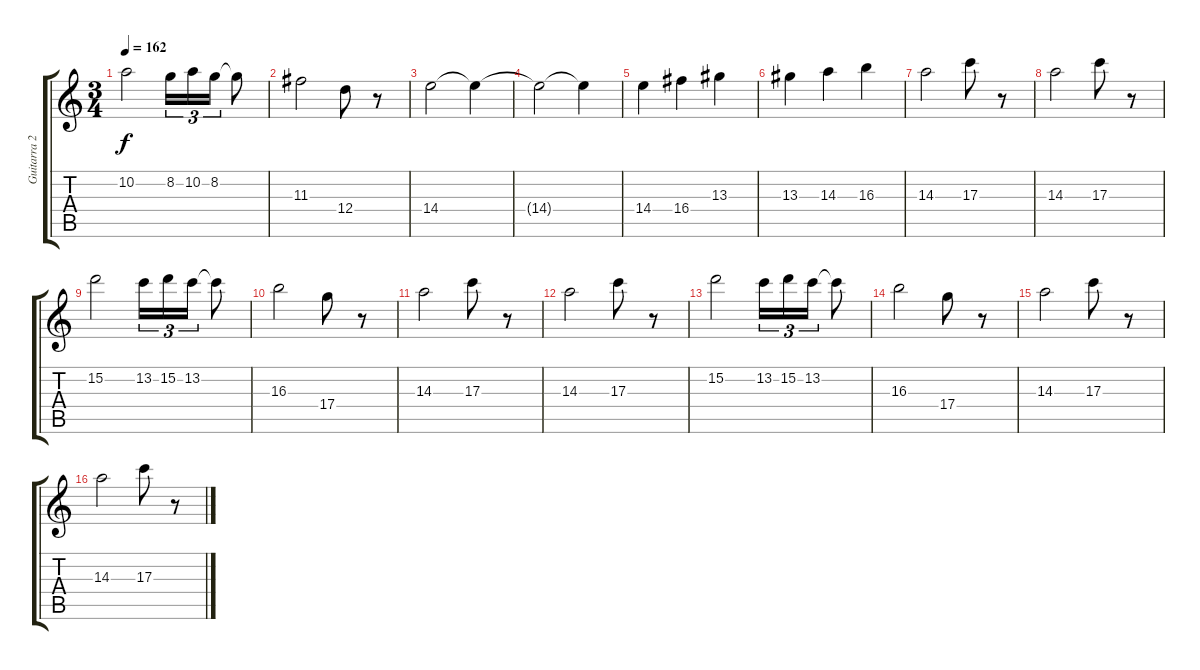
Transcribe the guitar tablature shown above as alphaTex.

\track ("Guitarra 2" "Guitarra 2") {instrument acousticguitarsteel}
\staff {score tabs}
\tuning (E4 B3 G3 D3 A2 E2) {hide}
\ts (3 4)
\tempo 162
\clef g2
\ks c
10.2.2{dy f} 8.2.16{tu (3 2)} 10.2.16{tu (3 2)} 8.2.16{tu (3 2)} 8.2{t}.8 |
11.3.2 12.4.8 r.8 |
14.4.2 14.4{t}.4 |
14.4{t}.2 14.4{t}.4 |
14.4.4 16.4.4 13.3.4 |
13.3.4 14.3.4 16.3.4 |
14.3.2 17.3.8 r.8 |
14.3.2 17.3.8 r.8 |
15.2.2 13.2.16{tu (3 2)} 15.2.16{tu (3 2)} 13.2.16{tu (3 2)} 13.2{t}.8 |
16.3.2 17.4.8 r.8 |
14.3.2 17.3.8 r.8 |
14.3.2 17.3.8 r.8 |
15.2.2 13.2.16{tu (3 2)} 15.2.16{tu (3 2)} 13.2.16{tu (3 2)} 13.2{t}.8 |
16.3.2 17.4.8 r.8 |
14.3.2 17.3.8 r.8 |
14.3.2 17.3.8 r.8
